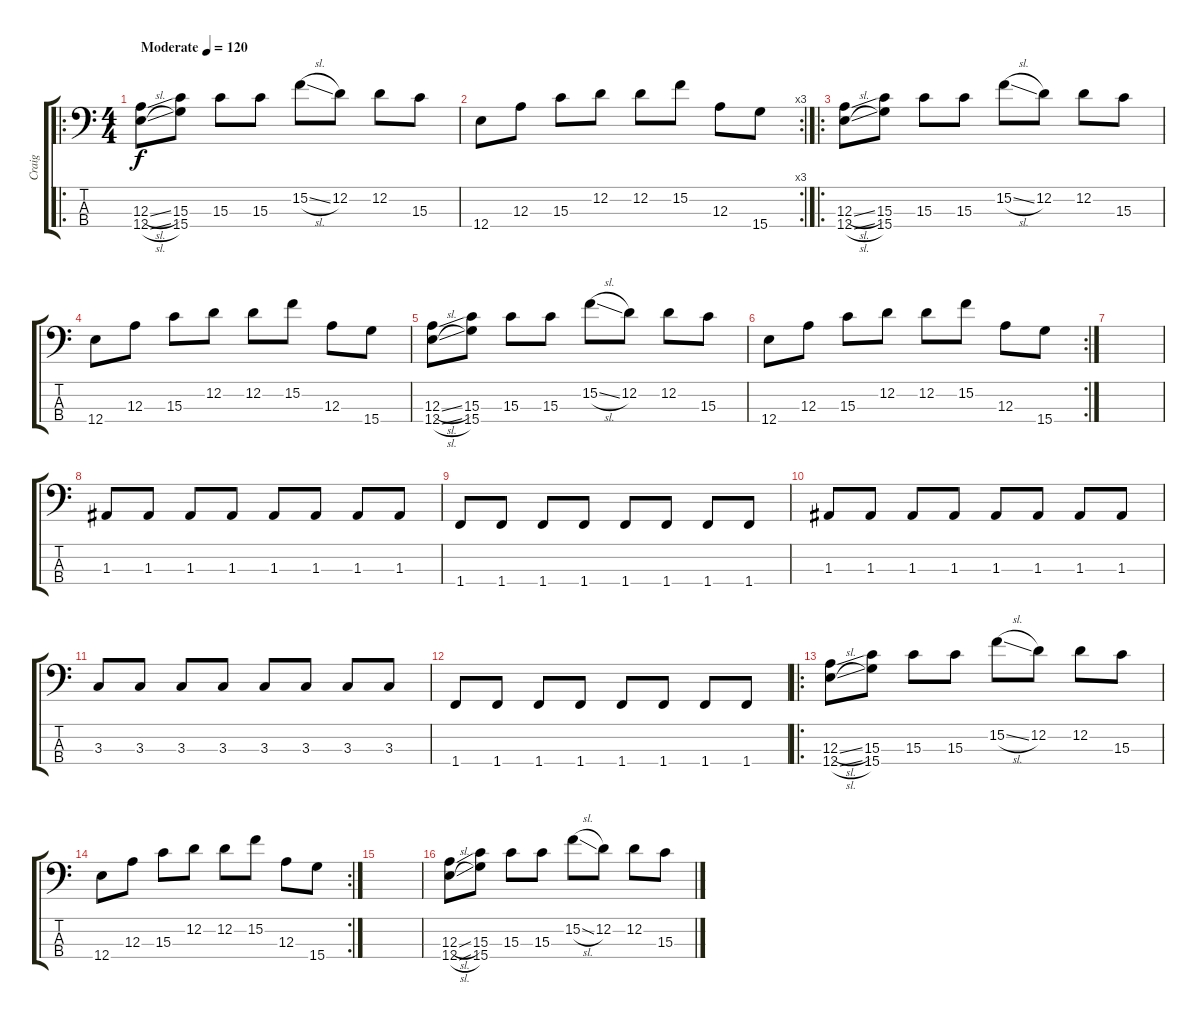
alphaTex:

\track ("Craig" "Craig") {instrument electricbasspick}
\staff {score tabs}
\tuning (G2 D2 A1 E1) {hide}
\ro
\ts (4 4)
\tempo (120 "Moderate")
\clef f4
\ks c
(12.3{sl} 12.4{sl}).8{dy f instrument electricbasspick} (15.3 15.4).8 15.3.8 15.3.8 15.2{sl}.8 12.2.8 12.2.8 15.3.8 |
\rc 3
12.4.8 12.3.8 15.3.8 12.2.8 12.2.8 15.2.8 12.3.8 15.4.8 |
\ro
(12.3{sl} 12.4{sl}).8 (15.3 15.4).8 15.3.8 15.3.8 15.2{sl}.8 12.2.8 12.2.8 15.3.8 |
12.4.8 12.3.8 15.3.8 12.2.8 12.2.8 15.2.8 12.3.8 15.4.8 |
(12.3{sl} 12.4{sl}).8 (15.3 15.4).8 15.3.8 15.3.8 15.2{sl}.8 12.2.8 12.2.8 15.3.8 |
\rc 2
12.4.8 12.3.8 15.3.8 12.2.8 12.2.8 15.2.8 12.3.8 15.4.8 |
|
1.3.8 1.3.8 1.3.8 1.3.8 1.3.8 1.3.8 1.3.8 1.3.8 |
1.4.8 1.4.8 1.4.8 1.4.8 1.4.8 1.4.8 1.4.8 1.4.8 |
1.3.8 1.3.8 1.3.8 1.3.8 1.3.8 1.3.8 1.3.8 1.3.8 |
3.3.8 3.3.8 3.3.8 3.3.8 3.3.8 3.3.8 3.3.8 3.3.8 |
1.4.8 1.4.8 1.4.8 1.4.8 1.4.8 1.4.8 1.4.8 1.4.8 |
\ro
(12.3{sl} 12.4{sl}).8 (15.3 15.4).8 15.3.8 15.3.8 15.2{sl}.8 12.2.8 12.2.8 15.3.8 |
\rc 2
12.4.8 12.3.8 15.3.8 12.2.8 12.2.8 15.2.8 12.3.8 15.4.8 |
|
(12.3{sl} 12.4{sl}).8 (15.3 15.4).8 15.3.8 15.3.8 15.2{sl}.8 12.2.8 12.2.8 15.3.8
